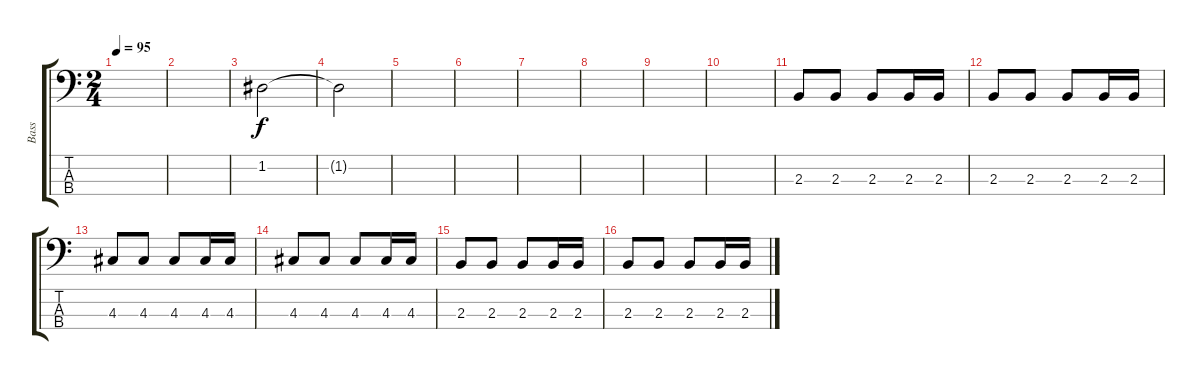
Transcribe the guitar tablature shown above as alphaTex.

\track ("Bass" "Bass") {instrument electricbassfinger}
\staff {score tabs}
\tuning (G2 D2 A1 E1) {hide}
\ts (2 4)
\tempo 95
\clef f4
\ks c
|
|
1.2.2 |
1.2{t}.2 |
|
|
|
|
|
|
2.3.8 2.3.8 2.3.8 2.3.16 2.3.16 |
2.3.8 2.3.8 2.3.8 2.3.16 2.3.16 |
4.3.8 4.3.8 4.3.8 4.3.16 4.3.16 |
4.3.8 4.3.8 4.3.8 4.3.16 4.3.16 |
2.3.8 2.3.8 2.3.8 2.3.16 2.3.16 |
2.3.8 2.3.8 2.3.8 2.3.16 2.3.16
